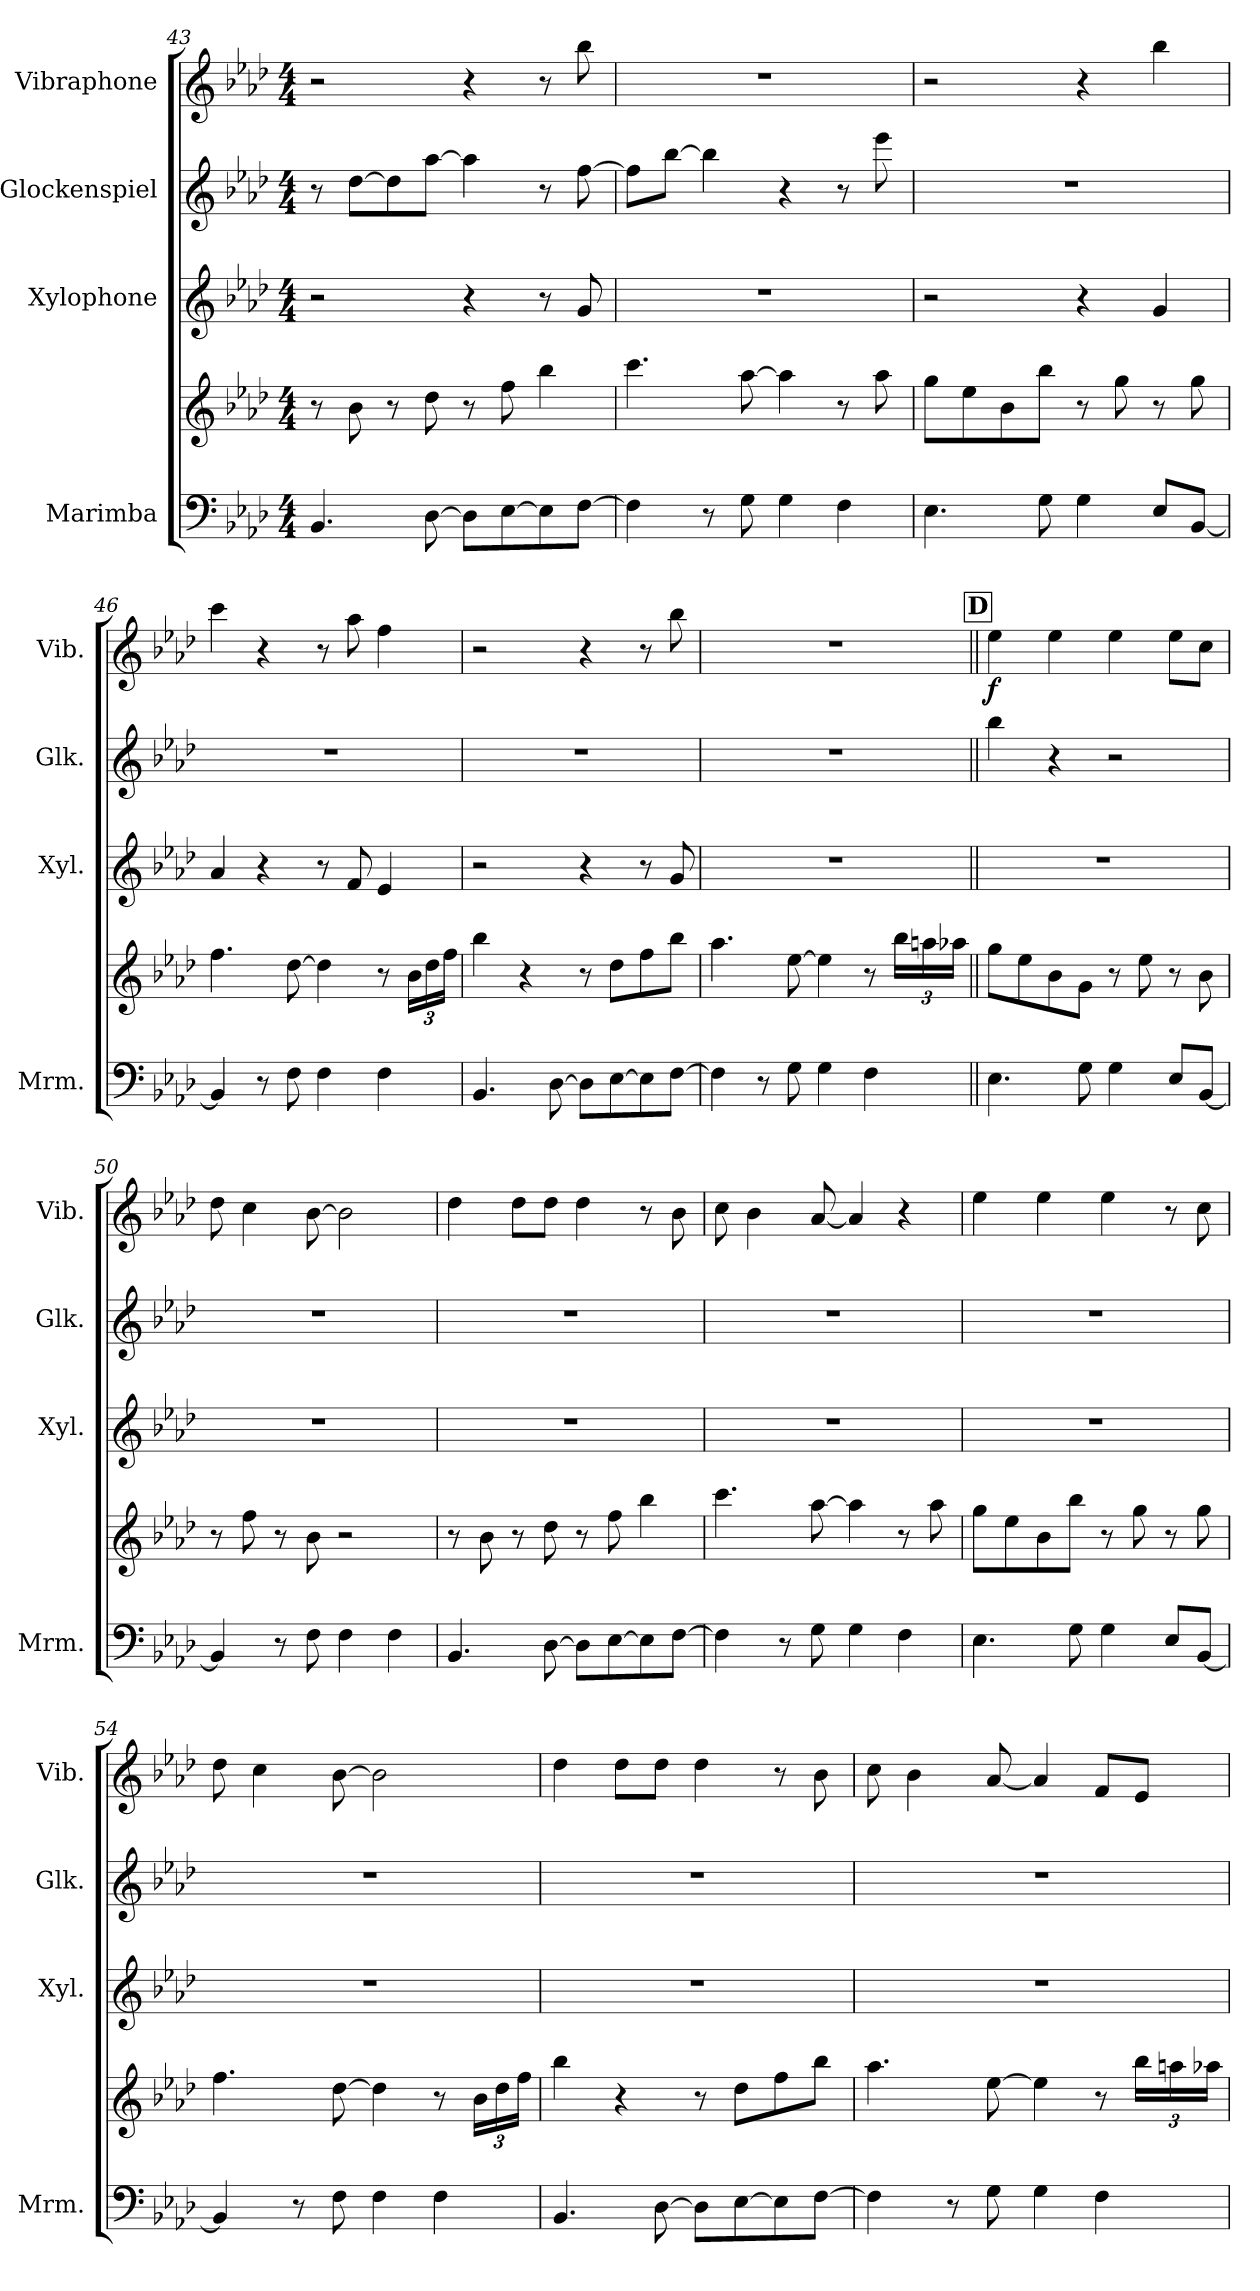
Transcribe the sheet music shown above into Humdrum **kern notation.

**kern	**kern	**kern	**kern	**kern	**dynam
*part4	*part4	*part3	*part2	*part1	*part1
*staff5	*staff4	*staff3	*staff2	*staff1	*staff1
*I"Marimba	*	*I"Xylophone	*I"Glockenspiel	*I"Vibraphone	*
*I'Mrm.	*	*I'Xyl.	*I'Glk.	*I'Vib.	*
*clefF4	*clefG2	*clefG2	*clefG2	*clefG2	*
*	*	*ITrd-7c-12	*ITrd-14c-24	*	*
*k[b-e-a-d-]	*k[b-e-a-d-]	*k[b-e-a-d-]	*k[b-e-a-d-]	*k[b-e-a-d-]	*
*M4/4	*M4/4	*M4/4	*M4/4	*M4/4	*
=43	=43	=43	=43	=43	=43
4.BB-/	8r	2r	8r	2r	.
.	8b-\	.	[8dddd-\L	.	.
.	8r	.	8dddd-\]	.	.
[8D-\	8dd-\	.	[8aaaa-\J	.	.
8D-\L]	8r	4r	4aaaa-\]	4r	.
[8E-\	8ff\	.	.	.	.
8E-\]	4bb-\	8r	8r	8r	.
[8F\J	.	8gg/	[8ffff\	8bb-\	.
!!LO:PB:g=z
=44	=44	=44	=44	=44	=44
4F\]	4.ccc\	1r	8ffff\L]	1r	.
.	.	.	[8bbbb-\J	.	.
8r	.	.	4bbbb-\]	.	.
8G\	[8aa-\	.	.	.	.
4G\	4aa-\]	.	4r	.	.
4F\	8r	.	8r	.	.
.	8aa-\	.	8eeeee-\	.	.
=45	=45	=45	=45	=45	=45
4.E-\	8gg\L	2r	1r	2r	.
.	8ee-\	.	.	.	.
.	8b-\	.	.	.	.
8G\	8bb-\J	.	.	.	.
4G\	8r	4r	.	4r	.
.	8gg\	.	.	.	.
8E-/L	8r	4gg/	.	4bb-\	.
[8BB-/J	8gg\	.	.	.	.
=46	=46	=46	=46	=46	=46
4BB-/]	4.ff\	4aa-/	1r	4ccc\	.
8r	.	4r	.	4r	.
8F\	[8dd-\	.	.	.	.
4F\	4dd-\]	8r	.	8r	.
.	.	8ff/	.	8aa-\	.
4F\	8r	4ee-/	.	4ff\	.
*	*Xbrackettup	*	*	*	*
.	24b-\LL	.	.	.	.
.	24dd-\	.	.	.	.
.	24ff\JJ	.	.	.	.
=47	=47	=47	=47	=47	=47
4.BB-/	4bb-\	2r	1r	2r	.
.	4r	.	.	.	.
[8D-\	.	.	.	.	.
8D-\L]	8r	4r	.	4r	.
[8E-\	8dd-\L	.	.	.	.
8E-\]	8ff\	8r	.	8r	.
[8F\J	8bb-\J	8gg/	.	8bb-\	.
=48	=48	=48	=48	=48	=48
4F\]	4.aa-\	1r	1r	1r	.
8r	.	.	.	.	.
8G\	[8ee-\	.	.	.	.
4G\	4ee-\]	.	.	.	.
4F\	8r	.	.	.	.
.	24bb-\LL	.	.	.	.
.	24aan\	.	.	.	.
.	24aa-X\JJ	.	.	.	.
!!LO:LB:g=z
!!LO:REH:place=s1:a:B:fs=14:t=D
=49||	=49||	=49||	=49||	=49||	=49||
!	!	!	!	!	!LO:DY:b
4.E-\	8gg\L	1r	4bbbb-\	4ee-\	f
.	8ee-\	.	.	.	.
.	8b-\	.	4r	4ee-\	.
8G\	8g\J	.	.	.	.
4G\	8r	.	2r	4ee-\	.
.	8ee-\	.	.	.	.
8E-/L	8r	.	.	8ee-\L	.
[8BB-/J	8b-\	.	.	8cc\J	.
=50	=50	=50	=50	=50	=50
4BB-/]	8r	1r	1r	8dd-\	.
.	8ff\	.	.	4cc\	.
8r	8r	.	.	.	.
8F\	8b-\	.	.	[8b-\	.
4F\	2r	.	.	2b-\]	.
4F\	.	.	.	.	.
=51	=51	=51	=51	=51	=51
4.BB-/	8r	1r	1r	4dd-\	.
.	8b-\	.	.	.	.
.	8r	.	.	8dd-\L	.
[8D-\	8dd-\	.	.	8dd-\J	.
8D-\L]	8r	.	.	4dd-\	.
[8E-\	8ff\	.	.	.	.
8E-\]	4bb-\	.	.	8r	.
[8F\J	.	.	.	8b-\	.
=52	=52	=52	=52	=52	=52
4F\]	4.ccc\	1r	1r	8cc\	.
.	.	.	.	4b-\	.
8r	.	.	.	.	.
8G\	[8aa-\	.	.	[8a-/	.
4G\	4aa-\]	.	.	4a-/]	.
4F\	8r	.	.	4r	.
.	8aa-\	.	.	.	.
=53	=53	=53	=53	=53	=53
4.E-\	8gg\L	1r	1r	4ee-\	.
.	8ee-\	.	.	.	.
.	8b-\	.	.	4ee-\	.
8G\	8bb-\J	.	.	.	.
4G\	8r	.	.	4ee-\	.
.	8gg\	.	.	.	.
8E-/L	8r	.	.	8r	.
[8BB-/J	8gg\	.	.	8cc\	.
=54	=54	=54	=54	=54	=54
4BB-/]	4.ff\	1r	1r	8dd-\	.
.	.	.	.	4cc\	.
8r	.	.	.	.	.
8F\	[8dd-\	.	.	[8b-\	.
4F\	4dd-\]	.	.	2b-\]	.
4F\	8r	.	.	.	.
.	24b-\LL	.	.	.	.
.	24dd-\	.	.	.	.
.	24ff\JJ	.	.	.	.
!!LO:LB:g=z
=55	=55	=55	=55	=55	=55
4.BB-/	4bb-\	1r	1r	4dd-\	.
.	4r	.	.	8dd-\L	.
[8D-\	.	.	.	8dd-\J	.
8D-\L]	8r	.	.	4dd-\	.
[8E-\	8dd-\L	.	.	.	.
8E-\]	8ff\	.	.	8r	.
[8F\J	8bb-\J	.	.	8b-\	.
=56	=56	=56	=56	=56	=56
4F\]	4.aa-\	1r	1r	8cc\	.
.	.	.	.	4b-\	.
8r	.	.	.	.	.
8G\	[8ee-\	.	.	[8a-/	.
4G\	4ee-\]	.	.	4a-/]	.
4F\	8r	.	.	8f/L	.
.	24bb-\LL	.	.	8e-/J	.
.	24aan\	.	.	.	.
.	24aa-X\JJ	.	.	.	.
=	=	=	=	=	=
*-	*-	*-	*-	*-	*-
